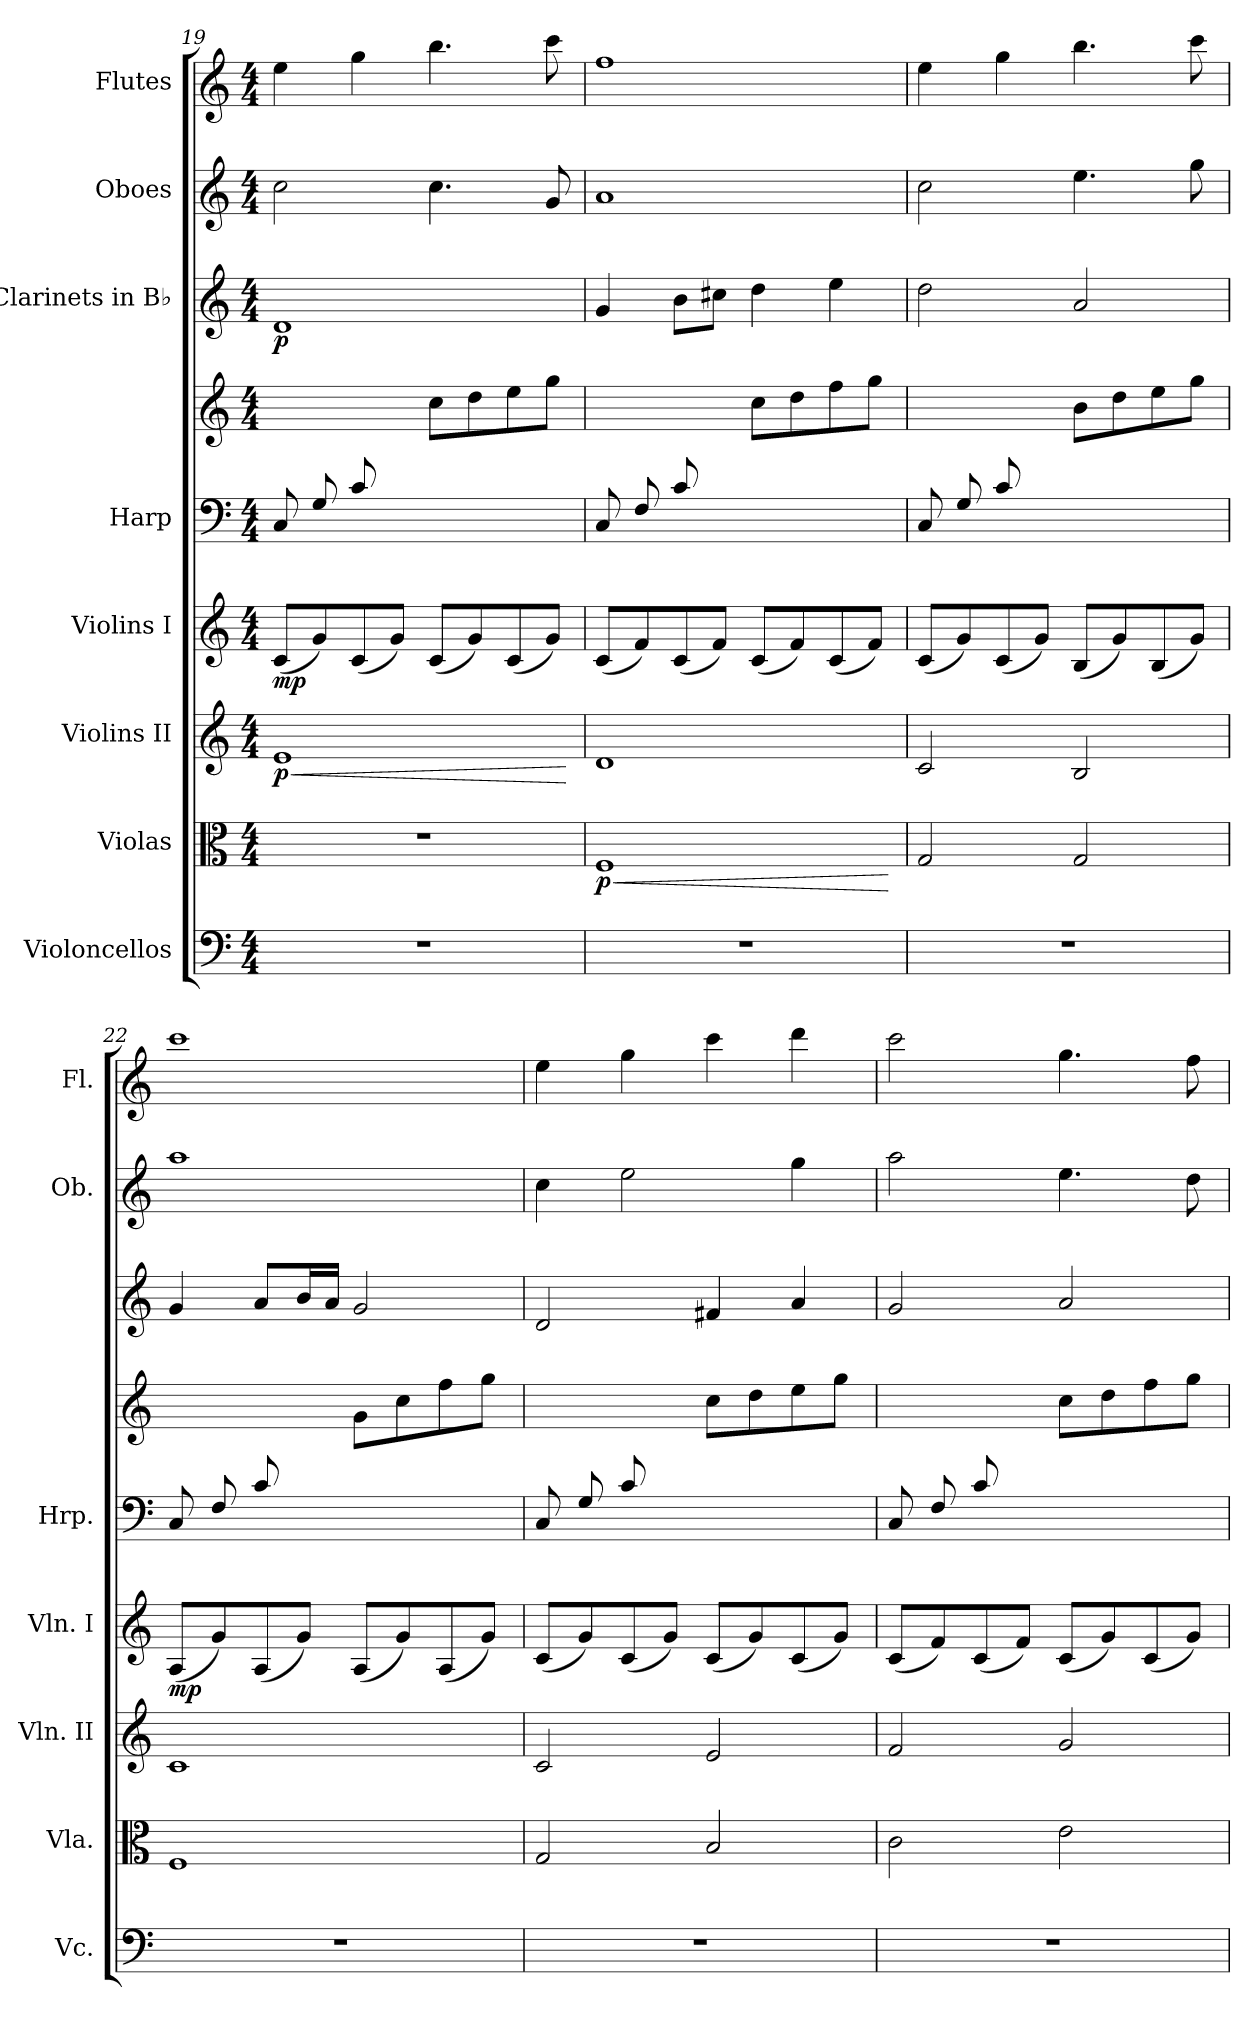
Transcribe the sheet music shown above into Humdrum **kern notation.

**kern	**kern	**dynam	**kern	**dynam	**kern	**dynam	**kern	**kern	**kern	**dynam	**kern	**kern
*part8	*part7	*part7	*part6	*part6	*part5	*part5	*part4	*part4	*part3	*part3	*part2	*part1
*staff9	*staff8	*staff8	*staff7	*staff7	*staff6	*staff6	*staff5	*staff4	*staff3	*staff3	*staff2	*staff1
*I"Violoncellos	*I"Violas	*	*I"Violins II	*	*I"Violins I	*	*I"Harp	*	*I"Clarinets in B♭	*	*I"Oboes	*I"Flutes
*I'Vc.	*I'Vla.	*	*I'Vln. II	*	*I'Vln. I	*	*I'Hrp.	*	*	*	*I'Ob.	*I'Fl.
*clefF4	*clefC3	*	*clefG2	*	*clefG2	*	*clefF4	*clefG2	*clefG2	*	*clefG2	*clefG2
*	*	*	*	*	*	*	*	*	*ITrd1c2	*	*	*
*k[]	*k[]	*	*k[]	*	*k[]	*	*k[]	*k[]	*k[b-e-]	*	*k[]	*k[]
*M4/4	*M4/4	*	*M4/4	*	*M4/4	*	*M4/4	*M4/4	*M4/4	*	*M4/4	*M4/4
=19	=19	=19	=19	=19	=19	=19	=19	=19	=19	=19	=19	=19
!	!	!	!	!LO:HP:b	!	!	!	!	!	!	!	!
*	*	*	*	*	*	*	*	*^	*	*	*	*
!	!	!	!	!LO:DY:n=1:b	!	!LO:DY:b	!	!	!	!	!LO:DY:b	!	!
1r	1r	.	1e	< p	(<8c/L	mp	(>8C/L	1ryy	4.ryy	1c	p	2cc\	4ee\
.	.	.	.	.	8g/)	.	8G/	.	.	.	.	.	.
.	.	.	.	.	(<8c/	.	8c/	.	.	.	.	.	4gg\
.	.	.	.	.	8g/J)	.	2ryy	.	8g\J	.	.	.	.
.	.	.	.	.	(<8c/L	.	.	.	8cc\L	.	.	4.cc\	4.bb\
.	.	.	.	.	8g/)	.	.	.	8dd\	.	.	.	.
.	.	.	.	.	(<8c/	.	.	.	8ee\	.	.	.	.
.	.	.	.	.	8g/J)	.	8ryy	.	8gg\J)	.	.	8g/	8ccc\
*	*	*	*	*	*	*	*	*v	*v	*	*	*	*
.	.	.	.	[	.	.	.	.	.	.	.	.
=20	=20	=20	=20	=20	=20	=20	=20	=20	=20	=20	=20	=20
!	!	!LO:HP:b	!	!	!	!	!	!	!	!	!	!
*	*	*	*	*	*	*	*	*^	*	*	*	*
!	!	!LO:DY:n=1:b	!	!	!	!	!	!	!	!	!	!	!
1r	1F	< p	1d	.	(<8c/L	.	(>8C/L	1ryy	4.ryy	4f/	.	1a	1ff
.	.	.	.	.	8f/)	.	8F/	.	.	.	.	.	.
.	.	.	.	.	(<8c/	.	8c/	.	.	8a\L	.	.	.
.	.	.	.	.	8f/J)	.	2ryy	.	8f\J	8bn\J	.	.	.
.	.	.	.	.	(<8c/L	.	.	.	8cc\L	4cc\	.	.	.
.	.	.	.	.	8f/)	.	.	.	8dd\	.	.	.	.
.	.	.	.	.	(<8c/	.	.	.	8ff\	4dd\	.	.	.
.	.	.	.	.	8f/J)	.	8ryy	.	8gg\J)	.	.	.	.
*	*	*	*	*	*	*	*	*v	*v	*	*	*	*
.	.	[	.	.	.	.	.	.	.	.	.	.
!!LO:PB:g=z
=21	=21	=21	=21	=21	=21	=21	=21	=21	=21	=21	=21	=21
*	*	*	*	*	*	*	*	*^	*	*	*	*
1r	2G/	.	2c/	.	(<8c/L	.	(>8C/L	1ryy	4.ryy	2cc\	.	2cc\	4ee\
.	.	.	.	.	8g/)	.	8G/	.	.	.	.	.	.
.	.	.	.	.	(<8c/	.	8c/	.	.	.	.	.	4gg\
.	.	.	.	.	8g/J)	.	2ryy	.	8g\J	.	.	.	.
.	2G/	.	2B/	.	(<8B/L	.	.	.	8b\L	2g/	.	4.ee\	4.bb\
.	.	.	.	.	8g/)	.	.	.	8dd\	.	.	.	.
.	.	.	.	.	(<8B/	.	.	.	8ee\	.	.	.	.
.	.	.	.	.	8g/J)	.	8ryy	.	8gg\J)	.	.	8gg\	8ccc\
=22	=22	=22	=22	=22	=22	=22	=22	=22	=22	=22	=22	=22	=22
!	!	!	!	!	!	!LO:DY:b	!	!	!	!	!	!	!
1r	1F	.	1c	.	(<8A/L	mp	(>8C/L	1ryy	4.ryy	4f/	.	1aa	1ccc
.	.	.	.	.	8g/)	.	8F/	.	.	.	.	.	.
.	.	.	.	.	(<8A/	.	8c/	.	.	8g/L	.	.	.
.	.	.	.	.	8g/J)	.	2ryy	.	8f\J	16a/L	.	.	.
.	.	.	.	.	.	.	.	.	.	16g/JJ	.	.	.
.	.	.	.	.	(<8A/L	.	.	.	8g\L	2f/	.	.	.
.	.	.	.	.	8g/)	.	.	.	8cc\	.	.	.	.
.	.	.	.	.	(<8A/	.	.	.	8ff\	.	.	.	.
.	.	.	.	.	8g/J)	.	8ryy	.	8gg\J)	.	.	.	.
=23	=23	=23	=23	=23	=23	=23	=23	=23	=23	=23	=23	=23	=23
1r	2G/	.	2c/	.	(<8c/L	.	(>8C/L	1ryy	4.ryy	2c/	.	4cc\	4ee\
.	.	.	.	.	8g/)	.	8G/	.	.	.	.	.	.
.	.	.	.	.	(<8c/	.	8c/	.	.	.	.	2ee\	4gg\
.	.	.	.	.	8g/J)	.	2ryy	.	8g\J	.	.	.	.
.	2B/	.	2e/	.	(<8c/L	.	.	.	8cc\L	4en/	.	.	4ccc\
.	.	.	.	.	8g/)	.	.	.	8dd\	.	.	.	.
.	.	.	.	.	(<8c/	.	.	.	8ee\	4g/	.	4gg\	4ddd\
.	.	.	.	.	8g/J)	.	8ryy	.	8gg\J)	.	.	.	.
=24	=24	=24	=24	=24	=24	=24	=24	=24	=24	=24	=24	=24	=24
1r	2c\	.	2f/	.	(<8c/L	.	(>8C/L	1ryy	4.ryy	2f/	.	2aa\	2ccc\
.	.	.	.	.	8f/)	.	8F/	.	.	.	.	.	.
.	.	.	.	.	(<8c/	.	8c/	.	.	.	.	.	.
.	.	.	.	.	8f/J)	.	2ryy	.	8f\J	.	.	.	.
.	2e\	.	2g/	.	(<8c/L	.	.	.	8cc\L	2g/	.	4.ee\	4.gg\
.	.	.	.	.	8g/)	.	.	.	8dd\	.	.	.	.
.	.	.	.	.	(<8c/	.	.	.	8ff\	.	.	.	.
.	.	.	.	.	8g/J)	.	8ryy	.	8gg\J)	.	.	8dd\	8ff\
*	*	*	*	*	*	*	*	*v	*v	*	*	*	*
=	=	=	=	=	=	=	=	=	=	=	=	=
*-	*-	*-	*-	*-	*-	*-	*-	*-	*-	*-	*-	*-
